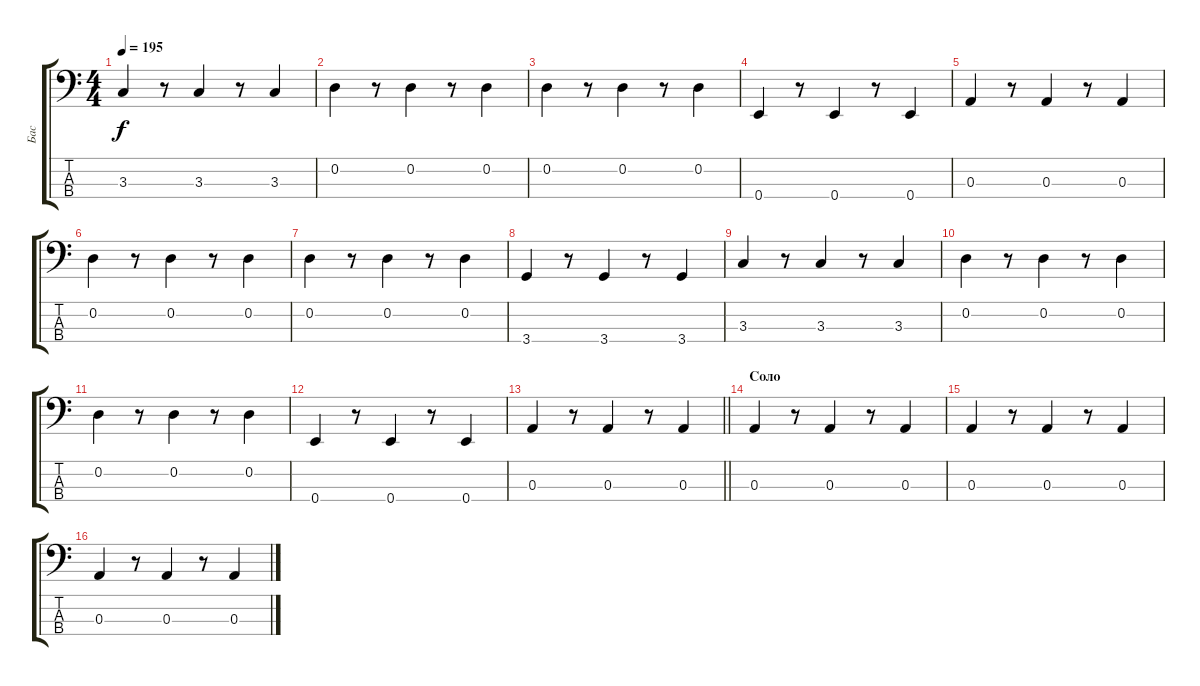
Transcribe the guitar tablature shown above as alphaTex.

\track ("Бас" "Бас") {instrument electricbassfinger}
\staff {score tabs}
\tuning (G2 D2 A1 E1) {hide}
\ts (4 4)
\tempo 195
\clef f4
\ks c
3.3.4{dy f} r.8 3.3.4 r.8 3.3.4 |
0.2.4 r.8 0.2.4 r.8 0.2.4 |
0.2.4 r.8 0.2.4 r.8 0.2.4 |
0.4.4 r.8 0.4.4 r.8 0.4.4 |
0.3.4 r.8 0.3.4 r.8 0.3.4 |
0.2.4 r.8 0.2.4 r.8 0.2.4 |
0.2.4 r.8 0.2.4 r.8 0.2.4 |
3.4.4 r.8 3.4.4 r.8 3.4.4 |
3.3.4 r.8 3.3.4 r.8 3.3.4 |
0.2.4 r.8 0.2.4 r.8 0.2.4 |
0.2.4 r.8 0.2.4 r.8 0.2.4 |
0.4.4 r.8 0.4.4 r.8 0.4.4 |
\barLineRight lightlight
0.3.4 r.8 0.3.4 r.8 0.3.4 |
\section ("" "Соло")
0.3.4 r.8 0.3.4 r.8 0.3.4 |
0.3.4 r.8 0.3.4 r.8 0.3.4 |
0.3.4 r.8 0.3.4 r.8 0.3.4
